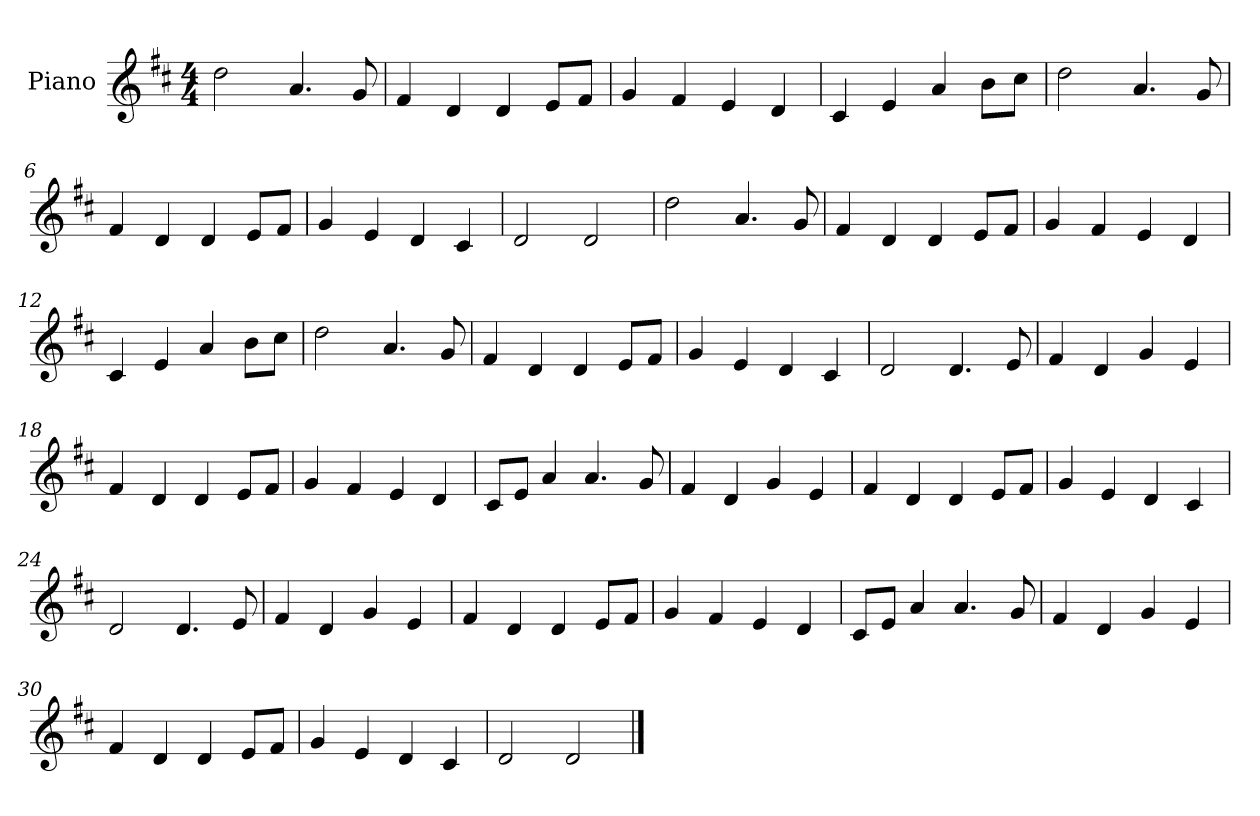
**kern
*part1
*staff1
*I"Piano
*I'Pno
*clefG2
*k[f#c#]
*M4/4
=1
2dd\
4.a/
8g/
=2
4f#/
4d/
4d/
8e/L
8f#/J
=3
4g/
4f#/
4e/
4d/
=4
4c#/
4e/
4a/
8b\L
8cc#\J
=5
2dd\
4.a/
8g/
=6
4f#/
4d/
4d/
8e/L
8f#/J
=7
4g/
4e/
4d/
4c#/
=8
2d/
2d/
=9
2dd\
4.a/
8g/
=10
4f#/
4d/
4d/
8e/L
8f#/J
=11
4g/
4f#/
4e/
4d/
=12
4c#/
4e/
4a/
8b\L
8cc#\J
=13
2dd\
4.a/
8g/
=14
4f#/
4d/
4d/
8e/L
8f#/J
=15
4g/
4e/
4d/
4c#/
=16
2d/
4.d/
8e/
=17
4f#/
4d/
4g/
4e/
=18
4f#/
4d/
4d/
8e/L
8f#/J
=19
4g/
4f#/
4e/
4d/
=20
8c#/L
8e/J
4a/
4.a/
8g/
=21
4f#/
4d/
4g/
4e/
=22
4f#/
4d/
4d/
8e/L
8f#/J
=23
4g/
4e/
4d/
4c#/
=24
2d/
4.d/
8e/
=25
4f#/
4d/
4g/
4e/
=26
4f#/
4d/
4d/
8e/L
8f#/J
=27
4g/
4f#/
4e/
4d/
=28
8c#/L
8e/J
4a/
4.a/
8g/
=29
4f#/
4d/
4g/
4e/
=30
4f#/
4d/
4d/
8e/L
8f#/J
=31
4g/
4e/
4d/
4c#/
=32
2d/
2d/
==
*-
